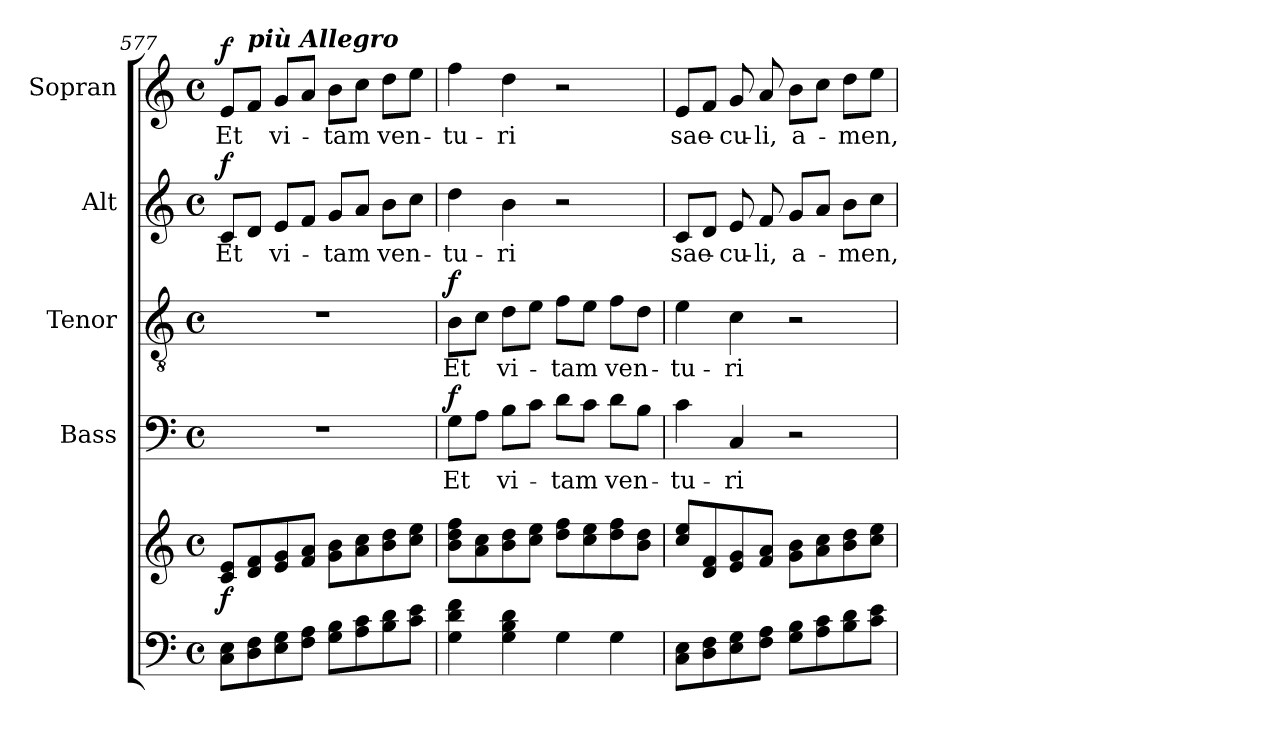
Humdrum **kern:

**kern	**kern	**dynam	**kern	**text	**dynam	**kern	**text	**dynam	**kern	**text	**dynam	**kern	**text	**dynam
*part5	*part5	*part5	*part4	*part4	*part4	*part3	*part3	*part3	*part2	*part2	*part2	*part1	*part1	*part1
*staff6	*staff5	*staff5/6	*staff4	*staff4	*staff4	*staff3	*staff3	*staff3	*staff2	*staff2	*staff2	*staff1	*staff1	*staff1
*	*	*	*I"Bass	*	*	*I"Tenor	*	*	*I"Alt	*	*	*I"Sopran	*	*
*	*	*	*I'B.	*	*	*I'T.	*	*	*I'A.	*	*	*I'S.	*	*
*clefF4	*clefG2	*	*clefF4	*	*	*clefGv2	*	*	*clefG2	*	*	*clefG2	*	*
*k[]	*k[]	*	*k[]	*	*	*k[]	*	*	*k[]	*	*	*k[]	*	*
*C:	*C:	*	*C:	*	*	*C:	*	*	*C:	*	*	*C:	*	*
*M4/4	*M4/4	*	*M4/4	*	*	*M4/4	*	*	*M4/4	*	*	*M4/4	*	*
*met(c)	*met(c)	*	*met(c)	*	*	*met(c)	*	*	*met(c)	*	*	*met(c)	*	*
=577	=577	=577	=577	=577	=577	=577	=577	=577	=577	=577	=577	=577	=577	=577
!	!	!LO:DY:b	!	!	!	!	!	!	!	!LO:LY:b	!LO:DY:a	!	!LO:LY:b	!LO:DY:a
8C\ 8E\L	8c/ 8e/L	f	1r	.	.	1r	.	.	8c/L	Et	f	8e/L	Et	f
!	!	!	!	!	!	!	!	!	!	!	!	!LO:TX:a:Bi:t=più Allegro	!	!
8D\ 8F\	8d/ 8f/	.	.	.	.	.	.	.	8d/J	.	.	8f/J	.	.
!	!	!	!	!	!	!	!	!	!	!LO:LY:b	!	!	!LO:LY:b	!
8E\ 8G\	8e/ 8g/	.	.	.	.	.	.	.	8e/L	vi-	.	8g/L	vi-	.
8F\ 8A\J	8f/ 8a/J	.	.	.	.	.	.	.	8f/J	.	.	8a/J	.	.
!	!	!	!	!	!	!	!	!	!	!LO:LY:b	!	!	!LO:LY:b	!
8G\ 8B\L	8g\ 8b\L	.	.	.	.	.	.	.	8g/L	-tam	.	8b\L	-tam	.
8A\ 8c\	8a\ 8cc\	.	.	.	.	.	.	.	8a/J	.	.	8cc\J	.	.
!	!	!	!	!	!	!	!	!	!	!LO:LY:b	!	!	!LO:LY:b	!
8B\ 8d\	8b\ 8dd\	.	.	.	.	.	.	.	8b\L	ven-	.	8dd\L	ven-	.
8c\ 8e\J	8cc\ 8ee\J	.	.	.	.	.	.	.	8cc\J	.	.	8ee\J	.	.
=578	=578	=578	=578	=578	=578	=578	=578	=578	=578	=578	=578	=578	=578	=578
!	!	!	!	!LO:LY:b	!LO:DY:a	!	!LO:LY:b	!LO:DY:a	!	!LO:LY:b	!	!	!LO:LY:b	!
4G\ 4d\ 4f\	8b\ 8dd\ 8ff\L	.	8G\L	Et	f	8B\L	Et	f	4dd\	-tu-	.	4ff\	-tu-	.
.	8a\ 8cc\	.	8A\J	.	.	8c\J	.	.	.	.	.	.	.	.
!	!	!	!	!LO:LY:b	!	!	!LO:LY:b	!	!	!LO:LY:b	!	!	!LO:LY:b	!
4G\ 4B\ 4d\	8b\ 8dd\	.	8B\L	vi-	.	8d\L	vi-	.	4b\	-ri	.	4dd\	-ri	.
.	8cc\ 8ee\J	.	8c\J	.	.	8e\J	.	.	.	.	.	.	.	.
!	!	!	!	!LO:LY:b	!	!	!LO:LY:b	!	!	!	!	!	!	!
4G\	8dd\ 8ff\L	.	8d\L	-tam	.	8f\L	-tam	.	2r	.	.	2r	.	.
.	8cc\ 8ee\	.	8c\J	.	.	8e\J	.	.	.	.	.	.	.	.
!	!	!	!	!LO:LY:b	!	!	!LO:LY:b	!	!	!	!	!	!	!
4G\	8dd\ 8ff\	.	8d\L	ven-	.	8f\L	ven-	.	.	.	.	.	.	.
.	8b\ 8dd\J	.	8B\J	.	.	8d\J	.	.	.	.	.	.	.	.
!!LO:PB:g=z
=579	=579	=579	=579	=579	=579	=579	=579	=579	=579	=579	=579	=579	=579	=579
!	!	!	!	!LO:LY:b	!	!	!LO:LY:b	!	!	!LO:LY:b	!	!	!LO:LY:b	!
8C\ 8E\L	8cc/ 8ee/L	.	4c\	-tu-	.	4e\	-tu-	.	8c/L	sae-	.	8e/L	sae-	.
8D\ 8F\	8d/ 8f/	.	.	.	.	.	.	.	8d/J	.	.	8f/J	.	.
!	!	!	!	!LO:LY:b	!	!	!LO:LY:b	!	!	!LO:LY:b	!	!	!LO:LY:b	!
8E\ 8G\	8e/ 8g/	.	4C/	-ri	.	4c\	-ri	.	8e/	-cu-	.	8g/	-cu-	.
!	!	!	!	!	!	!	!	!	!	!LO:LY:b	!	!	!LO:LY:b	!
8F\ 8A\J	8f/ 8a/J	.	.	.	.	.	.	.	8f/	-li,	.	8a/	-li,	.
!	!	!	!	!	!	!	!	!	!	!LO:LY:b	!	!	!LO:LY:b	!
8G\ 8B\L	8g\ 8b\L	.	2r	.	.	2r	.	.	8g/L	a-	.	8b\L	a-	.
8A\ 8c\	8a\ 8cc\	.	.	.	.	.	.	.	8a/J	.	.	8cc\J	.	.
!	!	!	!	!	!	!	!	!	!	!LO:LY:b	!	!	!LO:LY:b	!
8B\ 8d\	8b\ 8dd\	.	.	.	.	.	.	.	8b\L	-men,	.	8dd\L	-men,	.
8c\ 8e\J	8cc\ 8ee\J	.	.	.	.	.	.	.	8cc\J	.	.	8ee\J	.	.
=	=	=	=	=	=	=	=	=	=	=	=	=	=	=
*-	*-	*-	*-	*-	*-	*-	*-	*-	*-	*-	*-	*-	*-	*-
